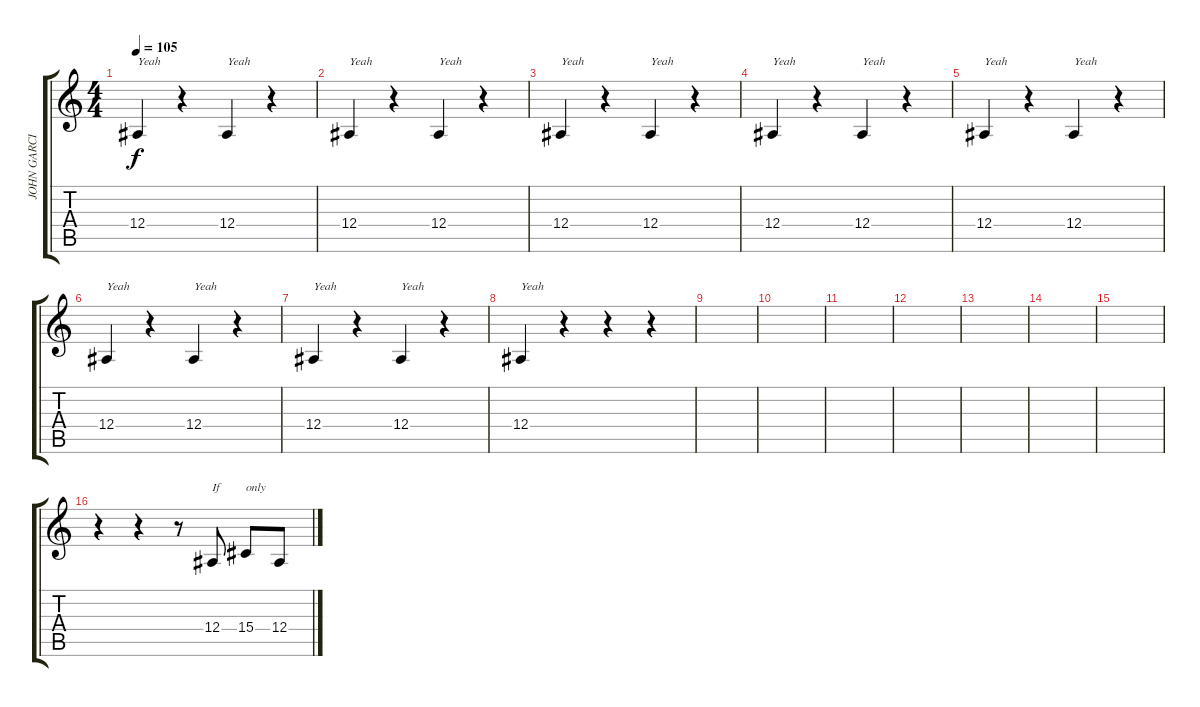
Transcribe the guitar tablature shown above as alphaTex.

\track ("JOHN GARCIA - VOCALS" "JOHN GARCI") {instrument choiraahs}
\staff {score tabs}
\tuning (C4 G3 Eb3 Bb2 F2 C2) {hide}
\ts (4 4)
\tempo 105
\clef g2
\ks c
12.4.4{txt "Yeah" dy f} r.4 12.4.4{txt "Yeah"} r.4 |
12.4.4{txt "Yeah"} r.4 12.4.4{txt "Yeah"} r.4 |
12.4.4{txt "Yeah"} r.4 12.4.4{txt "Yeah"} r.4 |
12.4.4{txt "Yeah"} r.4 12.4.4{txt "Yeah"} r.4 |
12.4.4{txt "Yeah"} r.4 12.4.4{txt "Yeah"} r.4 |
12.4.4{txt "Yeah"} r.4 12.4.4{txt "Yeah"} r.4 |
12.4.4{txt "Yeah"} r.4 12.4.4{txt "Yeah"} r.4 |
12.4.4{txt "Yeah"} r.4 r.4 r.4 |
|
|
|
|
|
|
|
r.4 r.4 r.8 12.4.8{txt "If"} 15.4.8{txt "only"} 12.4.8
